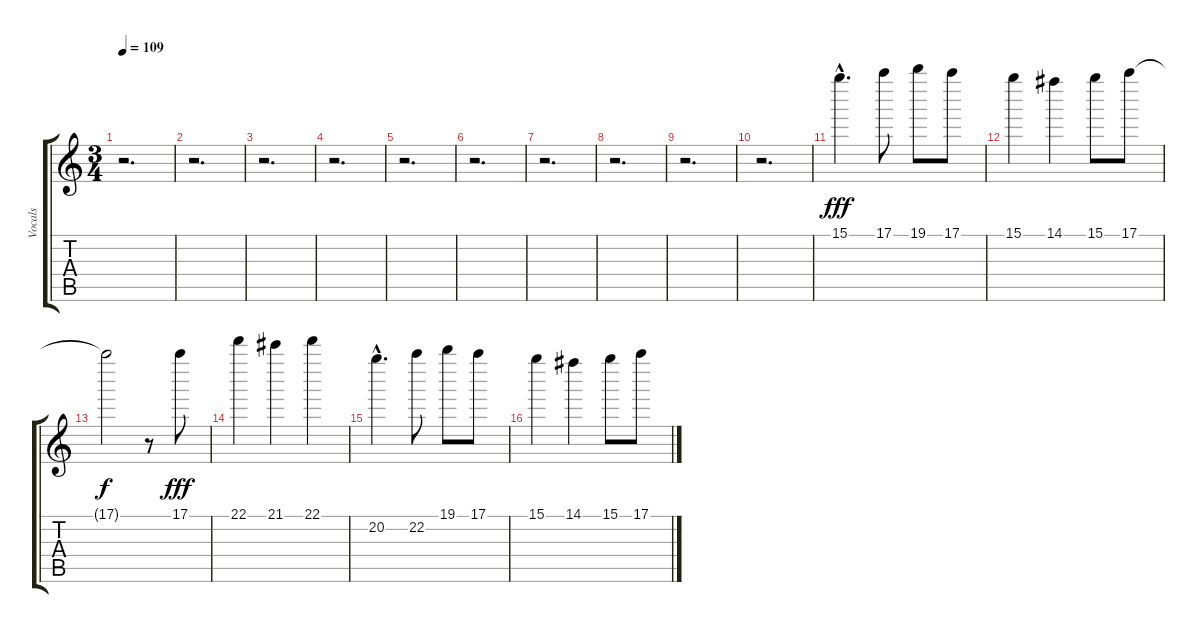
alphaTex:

\track ("Vocals" "Vocals") {instrument whistle}
\staff {score tabs}
\tuning (E6 B5 G5 D5 A4 E4) {hide}
\ts (3 4)
\tempo 109
\clef g2
\ks c
r.2{d dy f} |
r.2{d} |
r.2{d} |
r.2{d} |
r.2{d} |
r.2{d} |
r.2{d} |
r.2{d} |
r.2{d} |
r.2{d volume 16} |
15.1{hac}.4{d dy fff} 17.1.8 19.1.8 17.1.8 |
15.1.4 14.1.4 15.1.8 17.1.8 |
17.1{t}.2{dy f} r.8 17.1.8{dy fff} |
22.1.4 21.1.4 22.1.4 |
20.2{hac}.4{d} 22.2.8 19.1.8 17.1.8 |
15.1.4 14.1.4 15.1.8 17.1.8
